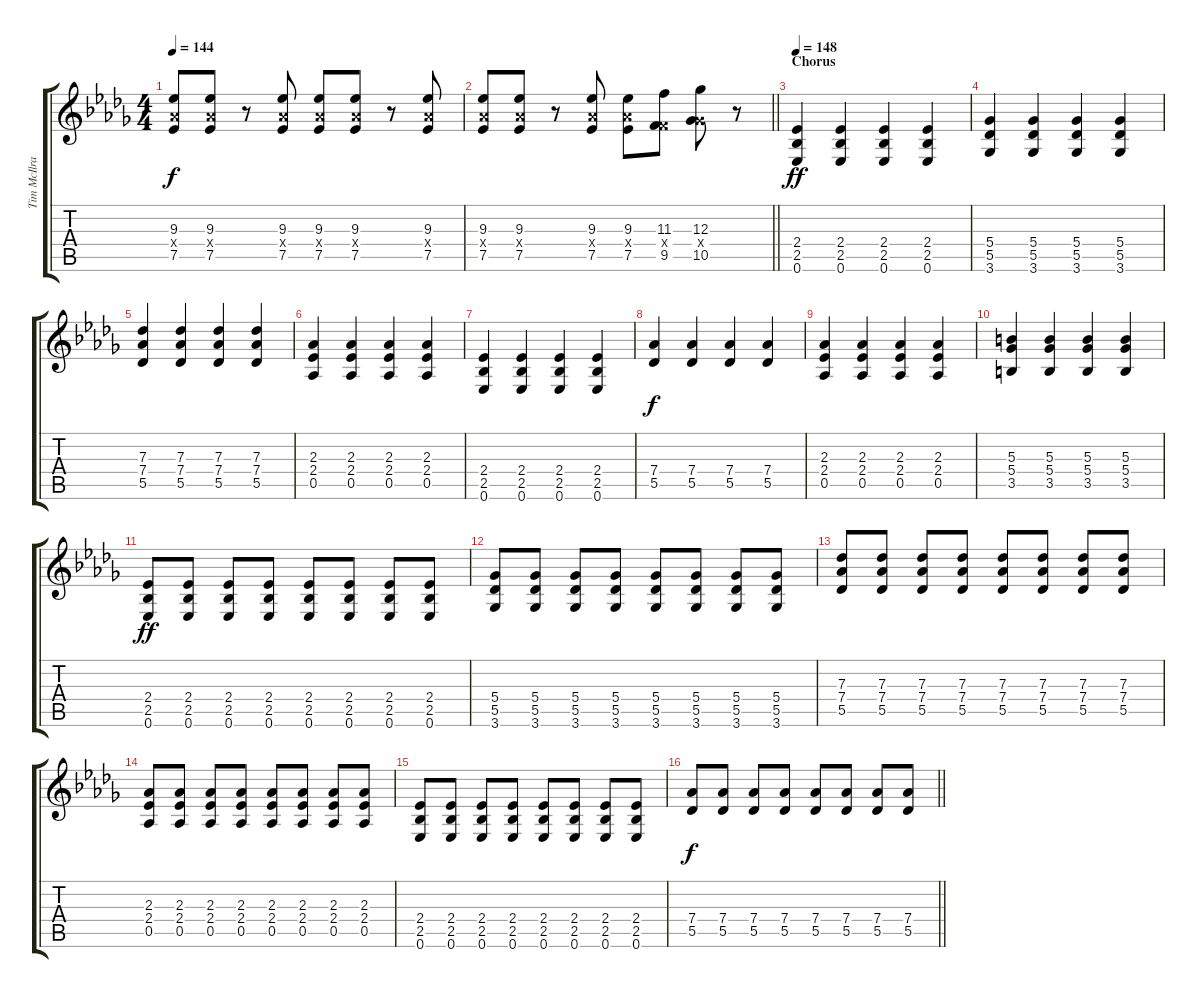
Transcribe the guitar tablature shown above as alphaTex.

\track ("Tim McIlrath - Guitar One" "Tim McIlra") {instrument distortionguitar}
\staff {score tabs}
\tuning (Eb4 Bb3 Gb3 Db3 Ab2 Eb2) {hide}
\ts (4 4)
\tempo 144
\clef g2
\ks db
(9.3 7.4{x} 7.5).8{dy f} (9.3 7.4{x} 7.5).8 r.8 (9.3 7.4{x} 7.5).8 (9.3 7.4{x} 7.5).8 (9.3 7.4{x} 7.5).8 r.8 (9.3 7.4{x} 7.5).8 |
\barLineRight lightlight
(9.3 7.4{x} 7.5).8 (9.3 7.4{x} 7.5).8 r.8 (9.3 7.4{x} 7.5).8 (9.3 7.4{x} 7.5).8 (11.3 4.4{x} 9.5).8 (12.3 5.4{x} 10.5).8 r.8 |
\section ("" "Chorus")
\tempo 148
(2.4 2.5 0.6).4{dy ff} (2.4 2.5 0.6).4 (2.4 2.5 0.6).4 (2.4 2.5 0.6).4 |
(5.4 5.5 3.6).4 (5.4 5.5 3.6).4 (5.4 5.5 3.6).4 (5.4 5.5 3.6).4 |
(7.3 7.4 5.5).4 (7.3 7.4 5.5).4 (7.3 7.4 5.5).4 (7.3 7.4 5.5).4 |
(2.3 2.4 0.5).4 (2.3 2.4 0.5).4 (2.3 2.4 0.5).4 (2.3 2.4 0.5).4 |
(2.4 2.5 0.6).4 (2.4 2.5 0.6).4 (2.4 2.5 0.6).4 (2.4 2.5 0.6).4 |
(7.4 5.5).4{dy f} (7.4 5.5).4 (7.4 5.5).4 (7.4 5.5).4 |
(2.3 2.4 0.5).4 (2.3 2.4 0.5).4 (2.3 2.4 0.5).4 (2.3 2.4 0.5).4 |
(5.3 5.4 3.5).4 (5.3 5.4 3.5).4 (5.3 5.4 3.5).4 (5.3 5.4 3.5).4 |
(2.4 2.5 0.6).8{dy ff} (2.4 2.5 0.6).8 (2.4 2.5 0.6).8 (2.4 2.5 0.6).8 (2.4 2.5 0.6).8 (2.4 2.5 0.6).8 (2.4 2.5 0.6).8 (2.4 2.5 0.6).8 |
(5.4 5.5 3.6).8 (5.4 5.5 3.6).8 (5.4 5.5 3.6).8 (5.4 5.5 3.6).8 (5.4 5.5 3.6).8 (5.4 5.5 3.6).8 (5.4 5.5 3.6).8 (5.4 5.5 3.6).8 |
(7.3 7.4 5.5).8 (7.3 7.4 5.5).8 (7.3 7.4 5.5).8 (7.3 7.4 5.5).8 (7.3 7.4 5.5).8 (7.3 7.4 5.5).8 (7.3 7.4 5.5).8 (7.3 7.4 5.5).8 |
(2.3 2.4 0.5).8 (2.3 2.4 0.5).8 (2.3 2.4 0.5).8 (2.3 2.4 0.5).8 (2.3 2.4 0.5).8 (2.3 2.4 0.5).8 (2.3 2.4 0.5).8 (2.3 2.4 0.5).8 |
(2.4 2.5 0.6).8 (2.4 2.5 0.6).8 (2.4 2.5 0.6).8 (2.4 2.5 0.6).8 (2.4 2.5 0.6).8 (2.4 2.5 0.6).8 (2.4 2.5 0.6).8 (2.4 2.5 0.6).8 |
\barLineRight lightlight
(7.4 5.5).8{dy f} (7.4 5.5).8 (7.4 5.5).8 (7.4 5.5).8 (7.4 5.5).8 (7.4 5.5).8 (7.4 5.5).8 (7.4 5.5).8
